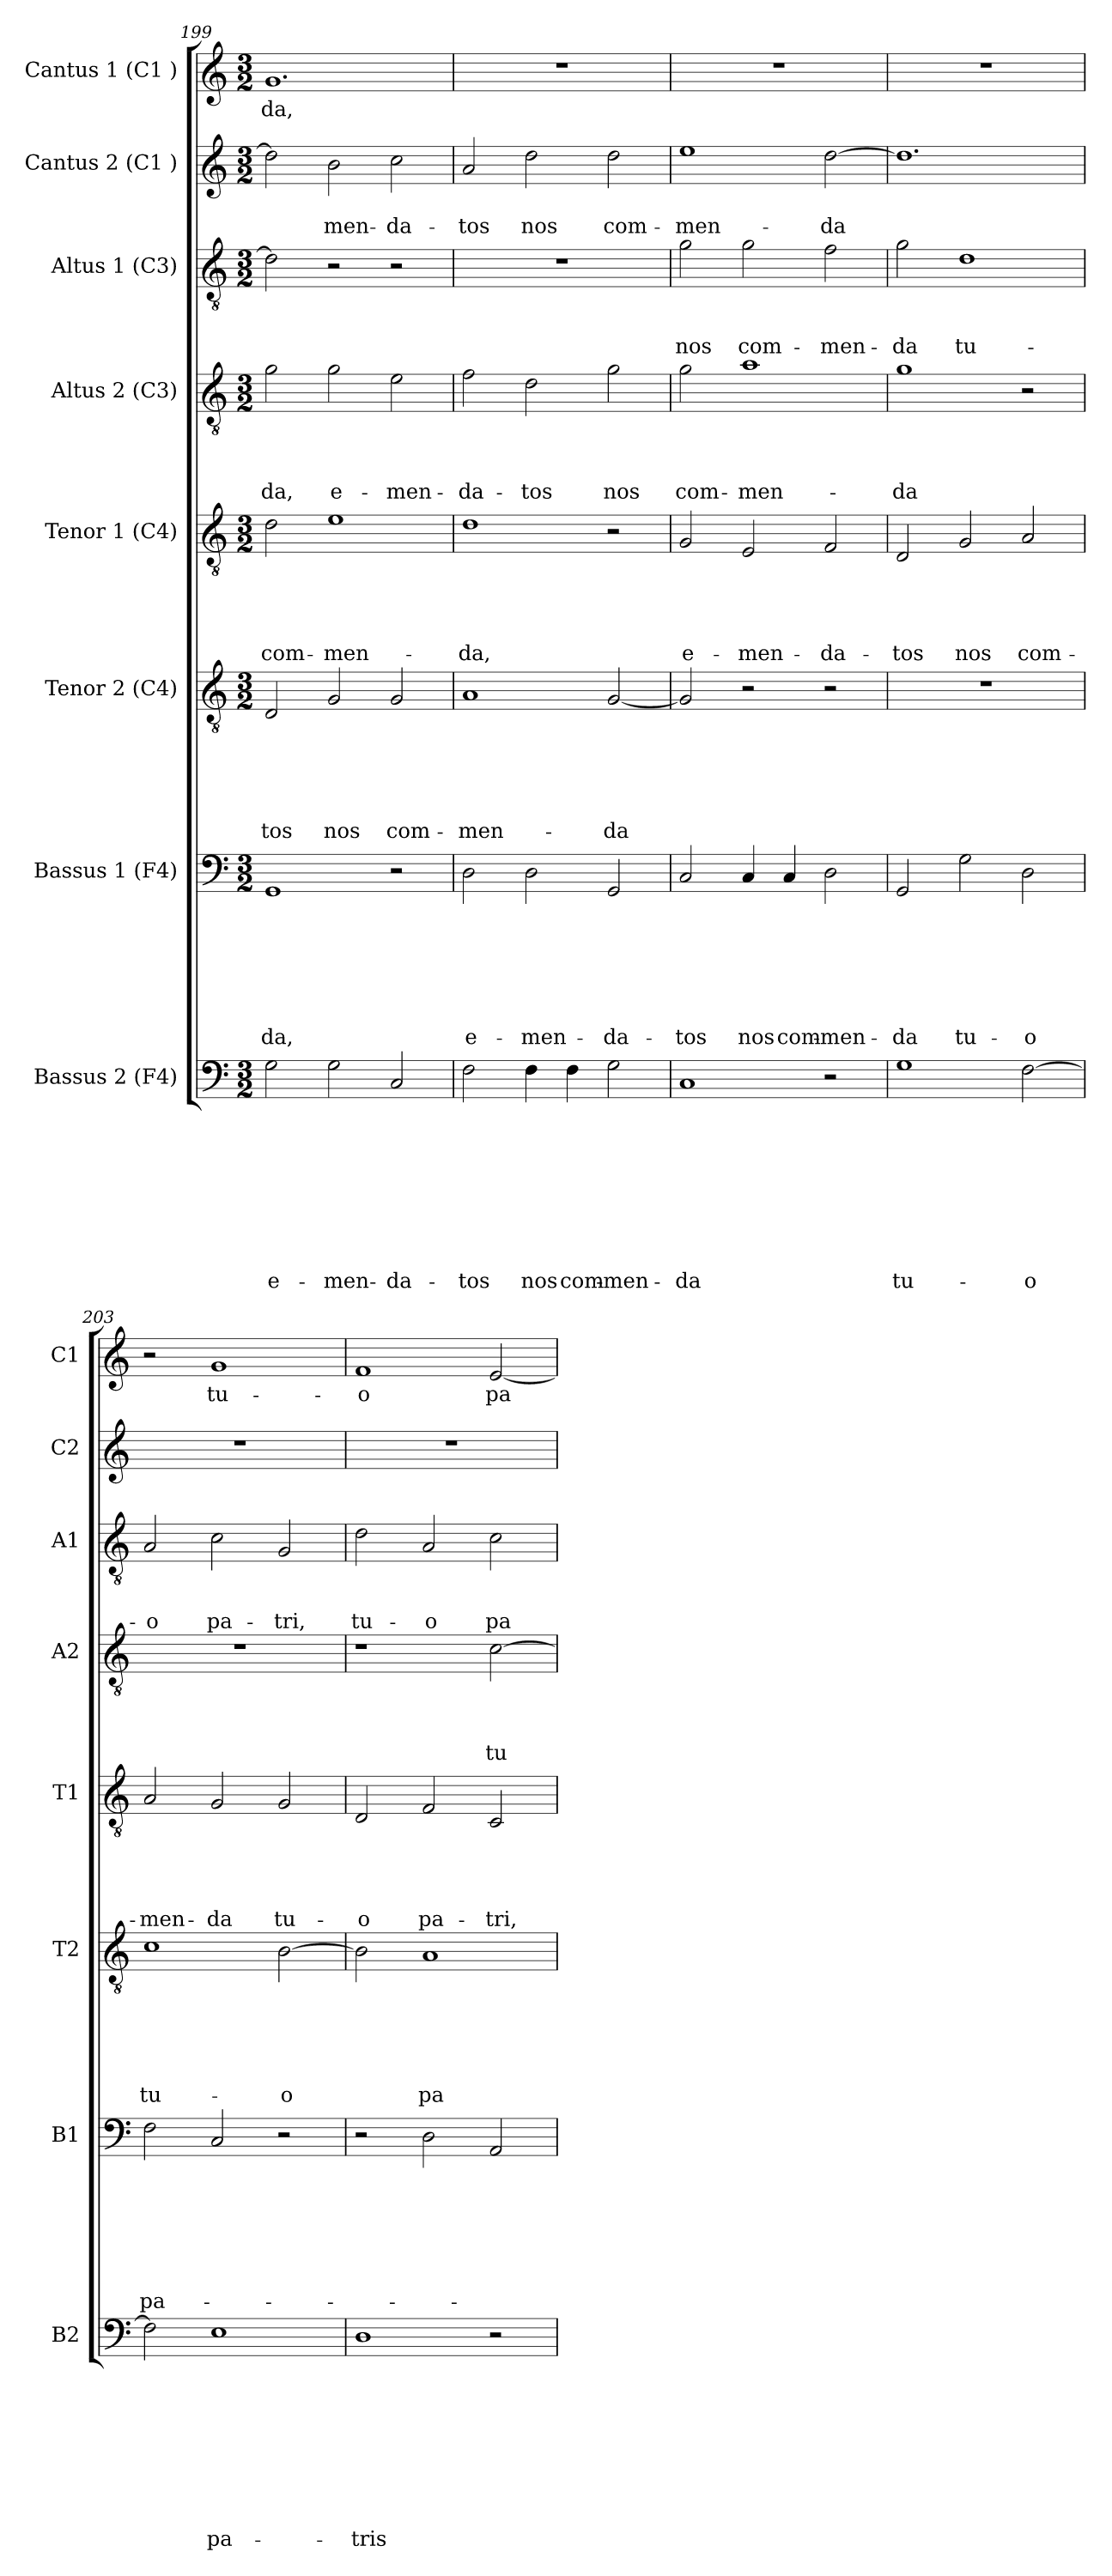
**kern	**text	**text	**text	**text	**text	**text	**text	**text	**text	**kern	**text	**text	**text	**text	**text	**text	**text	**kern	**text	**text	**text	**text	**text	**text	**kern	**text	**text	**text	**text	**text	**kern	**text	**text	**text	**text	**kern	**text	**text	**text	**kern	**text	**text	**kern	**text
*part8	*part8	*part8	*part8	*part8	*part8	*part8	*part8	*part8	*part8	*part7	*part7	*part7	*part7	*part7	*part7	*part7	*part7	*part6	*part6	*part6	*part6	*part6	*part6	*part6	*part5	*part5	*part5	*part5	*part5	*part5	*part4	*part4	*part4	*part4	*part4	*part3	*part3	*part3	*part3	*part2	*part2	*part2	*part1	*part1
*staff8	*staff8	*staff8	*staff8	*staff8	*staff8	*staff8	*staff8	*staff8	*staff8	*staff7	*staff7	*staff7	*staff7	*staff7	*staff7	*staff7	*staff7	*staff6	*staff6	*staff6	*staff6	*staff6	*staff6	*staff6	*staff5	*staff5	*staff5	*staff5	*staff5	*staff5	*staff4	*staff4	*staff4	*staff4	*staff4	*staff3	*staff3	*staff3	*staff3	*staff2	*staff2	*staff2	*staff1	*staff1
*I"Bassus 2 (F4)	*	*	*	*	*	*	*	*	*	*I"Bassus 1 (F4)	*	*	*	*	*	*	*	*I"Tenor 2 (C4)	*	*	*	*	*	*	*I"Tenor 1 (C4)	*	*	*	*	*	*I"Altus 2 (C3)	*	*	*	*	*I"Altus 1 (C3)	*	*	*	*I"Cantus 2 (C1 )	*	*	*I"Cantus 1 (C1 )	*
*I'B2	*	*	*	*	*	*	*	*	*	*I'B1	*	*	*	*	*	*	*	*I'T2	*	*	*	*	*	*	*I'T1	*	*	*	*	*	*I'A2	*	*	*	*	*I'A1	*	*	*	*I'C2	*	*	*I'C1	*
*clefF4	*	*	*	*	*	*	*	*	*	*clefF4	*	*	*	*	*	*	*	*clefGv2	*	*	*	*	*	*	*clefGv2	*	*	*	*	*	*clefGv2	*	*	*	*	*clefGv2	*	*	*	*clefG2	*	*	*clefG2	*
*k[]	*	*	*	*	*	*	*	*	*	*k[]	*	*	*	*	*	*	*	*k[]	*	*	*	*	*	*	*k[]	*	*	*	*	*	*k[]	*	*	*	*	*k[]	*	*	*	*k[]	*	*	*k[]	*
*C:	*	*	*	*	*	*	*	*	*	*C:	*	*	*	*	*	*	*	*C:	*	*	*	*	*	*	*C:	*	*	*	*	*	*C:	*	*	*	*	*C:	*	*	*	*C:	*	*	*C:	*
*M3/2	*	*	*	*	*	*	*	*	*	*M3/2	*	*	*	*	*	*	*	*M3/2	*	*	*	*	*	*	*M3/2	*	*	*	*	*	*M3/2	*	*	*	*	*M3/2	*	*	*	*M3/2	*	*	*M3/2	*
=199	=199	=199	=199	=199	=199	=199	=199	=199	=199	=199	=199	=199	=199	=199	=199	=199	=199	=199	=199	=199	=199	=199	=199	=199	=199	=199	=199	=199	=199	=199	=199	=199	=199	=199	=199	=199	=199	=199	=199	=199	=199	=199	=199	=199
!	!	!	!	!	!	!	!	!	!LO:LY:b	!	!	!	!	!	!	!	!LO:LY:b	!	!	!	!	!	!	!LO:LY:b	!	!	!	!	!	!LO:LY:b	!	!	!	!	!LO:LY:b	!	!	!	!	!	!	!	!	!LO:LY:b
2G\	.	.	.	.	.	.	.	.	e-	1GG	.	.	.	.	.	.	-da,	2D/	.	.	.	.	.	-tos	2d\	.	.	.	.	com-	2g\	.	.	.	-da,	2d\]	.	.	.	2dd\]	.	.	1.g	-da,
!	!	!	!	!	!	!	!	!	!LO:LY:b	!	!	!	!	!	!	!	!	!	!	!	!	!	!	!LO:LY:b	!	!	!	!	!	!LO:LY:b	!	!	!	!	!LO:LY:b	!	!	!	!	!	!	!LO:LY:b	!	!
2G\	.	.	.	.	.	.	.	.	-men-	.	.	.	.	.	.	.	.	2G/	.	.	.	.	.	nos	1e	.	.	.	.	-men-	2g\	.	.	.	e-	2r	.	.	.	2b\	.	-men-	.	.
!	!	!	!	!	!	!	!	!	!LO:LY:b	!	!	!	!	!	!	!	!	!	!	!	!	!	!	!LO:LY:b	!	!	!	!	!	!	!	!	!	!	!LO:LY:b	!	!	!	!	!	!	!LO:LY:b	!	!
2C/	.	.	.	.	.	.	.	.	-da-	2r	.	.	.	.	.	.	.	2G/	.	.	.	.	.	com-	.	.	.	.	.	.	2e\	.	.	.	-men-	2r	.	.	.	2cc\	.	-da-	.	.
=200	=200	=200	=200	=200	=200	=200	=200	=200	=200	=200	=200	=200	=200	=200	=200	=200	=200	=200	=200	=200	=200	=200	=200	=200	=200	=200	=200	=200	=200	=200	=200	=200	=200	=200	=200	=200	=200	=200	=200	=200	=200	=200	=200	=200
!	!	!	!	!	!	!	!	!	!LO:LY:b	!	!	!	!	!	!	!	!LO:LY:b	!	!	!	!	!	!	!LO:LY:b	!	!	!	!	!	!LO:LY:b	!	!	!	!	!LO:LY:b	!LO:N:vis=1	!	!	!	!	!	!LO:LY:b	!LO:N:vis=1	!
2F\	.	.	.	.	.	.	.	.	-tos	2D\	.	.	.	.	.	.	e-	1A	.	.	.	.	.	-men-	1d	.	.	.	.	-da,	2f\	.	.	.	-da-	1.r	.	.	.	2a/	.	-tos	1.r	.
!	!	!	!	!	!	!	!	!	!LO:LY:b	!	!	!	!	!	!	!	!LO:LY:b	!	!	!	!	!	!	!	!	!	!	!	!	!	!	!	!	!	!LO:LY:b	!	!	!	!	!	!	!LO:LY:b	!	!
4F\	.	.	.	.	.	.	.	.	nos	2D\	.	.	.	.	.	.	-men-	.	.	.	.	.	.	.	.	.	.	.	.	.	2d\	.	.	.	-tos	.	.	.	.	2dd\	.	nos	.	.
!	!	!	!	!	!	!	!	!	!LO:LY:b	!	!	!	!	!	!	!	!	!	!	!	!	!	!	!	!	!	!	!	!	!	!	!	!	!	!	!	!	!	!	!	!	!	!	!
4F\	.	.	.	.	.	.	.	.	com-	.	.	.	.	.	.	.	.	.	.	.	.	.	.	.	.	.	.	.	.	.	.	.	.	.	.	.	.	.	.	.	.	.	.	.
!	!	!	!	!	!	!	!	!	!LO:LY:b:rj	!	!	!	!	!	!	!	!LO:LY:b	!	!	!	!	!	!	!LO:LY:b	!	!	!	!	!	!	!	!	!	!	!LO:LY:b	!	!	!	!	!	!	!LO:LY:b	!	!
2G\	.	.	.	.	.	.	.	.	-men-	2GG/	.	.	.	.	.	.	-da-	[<2G/	.	.	.	.	.	-da	2r	.	.	.	.	.	2g\	.	.	.	nos	.	.	.	.	2dd\	.	com-	.	.
=201	=201	=201	=201	=201	=201	=201	=201	=201	=201	=201	=201	=201	=201	=201	=201	=201	=201	=201	=201	=201	=201	=201	=201	=201	=201	=201	=201	=201	=201	=201	=201	=201	=201	=201	=201	=201	=201	=201	=201	=201	=201	=201	=201	=201
!	!	!	!	!	!	!	!	!	!LO:LY:b	!	!	!	!	!	!	!	!LO:LY:b	!	!	!	!	!	!	!	!	!	!	!	!	!LO:LY:b	!	!	!	!	!LO:LY:b	!	!	!	!LO:LY:b	!	!	!LO:LY:b	!LO:N:vis=1	!
1C	.	.	.	.	.	.	.	.	-da	2C/	.	.	.	.	.	.	-tos	2G/]	.	.	.	.	.	.	2G/	.	.	.	.	e-	2g\	.	.	.	com-	2g\	.	.	nos	1ee	.	-men-	1.r	.
!	!	!	!	!	!	!	!	!	!	!	!	!	!	!	!	!	!LO:LY:b	!	!	!	!	!	!	!	!	!	!	!	!	!LO:LY:b	!	!	!	!	!LO:LY:b	!	!	!	!LO:LY:b	!	!	!	!	!
.	.	.	.	.	.	.	.	.	.	4C/	.	.	.	.	.	.	nos	2r	.	.	.	.	.	.	2E/	.	.	.	.	-men-	1a	.	.	.	-men-	2g\	.	.	com-	.	.	.	.	.
!	!	!	!	!	!	!	!	!	!	!	!	!	!	!	!	!	!LO:LY:b	!	!	!	!	!	!	!	!	!	!	!	!	!	!	!	!	!	!	!	!	!	!	!	!	!	!	!
.	.	.	.	.	.	.	.	.	.	4C/	.	.	.	.	.	.	com-	.	.	.	.	.	.	.	.	.	.	.	.	.	.	.	.	.	.	.	.	.	.	.	.	.	.	.
!	!	!	!	!	!	!	!	!	!	!	!	!	!	!	!	!	!LO:LY:b:rj	!	!	!	!	!	!	!	!	!	!	!	!	!LO:LY:b	!	!	!	!	!	!	!	!	!LO:LY:b	!	!	!LO:LY:b	!	!
2r	.	.	.	.	.	.	.	.	.	2D\	.	.	.	.	.	.	-men-	2r	.	.	.	.	.	.	2F/	.	.	.	.	-da-	.	.	.	.	.	2f\	.	.	-men-	[>2dd\	.	-da	.	.
=202	=202	=202	=202	=202	=202	=202	=202	=202	=202	=202	=202	=202	=202	=202	=202	=202	=202	=202	=202	=202	=202	=202	=202	=202	=202	=202	=202	=202	=202	=202	=202	=202	=202	=202	=202	=202	=202	=202	=202	=202	=202	=202	=202	=202
!	!	!	!	!	!	!	!	!	!LO:LY:b	!	!	!	!	!	!	!	!LO:LY:b	!LO:N:vis=1	!	!	!	!	!	!	!	!	!	!	!	!LO:LY:b	!	!	!	!	!LO:LY:b	!	!	!	!LO:LY:b	!	!	!	!LO:N:vis=1	!
1G	.	.	.	.	.	.	.	.	tu-	2GG/	.	.	.	.	.	.	-da	1.r	.	.	.	.	.	.	2D/	.	.	.	.	-tos	1g	.	.	.	-da	2g\	.	.	-da	1.dd]	.	.	1.r	.
!	!	!	!	!	!	!	!	!	!	!	!	!	!	!	!	!	!LO:LY:b	!	!	!	!	!	!	!	!	!	!	!	!	!LO:LY:b	!	!	!	!	!	!	!	!	!LO:LY:b	!	!	!	!	!
.	.	.	.	.	.	.	.	.	.	2G\	.	.	.	.	.	.	tu-	.	.	.	.	.	.	.	2G/	.	.	.	.	nos	.	.	.	.	.	1d	.	.	tu-	.	.	.	.	.
!	!	!	!	!	!	!	!	!	!LO:LY:b	!	!	!	!	!	!	!	!LO:LY:b	!	!	!	!	!	!	!	!	!	!	!	!	!LO:LY:b	!	!	!	!	!	!	!	!	!	!	!	!	!	!
[>2F\	.	.	.	.	.	.	.	.	-o	2D\	.	.	.	.	.	.	-o	.	.	.	.	.	.	.	2A/	.	.	.	.	com-	2r	.	.	.	.	.	.	.	.	.	.	.	.	.
=203	=203	=203	=203	=203	=203	=203	=203	=203	=203	=203	=203	=203	=203	=203	=203	=203	=203	=203	=203	=203	=203	=203	=203	=203	=203	=203	=203	=203	=203	=203	=203	=203	=203	=203	=203	=203	=203	=203	=203	=203	=203	=203	=203	=203
!	!	!	!	!	!	!	!	!	!	!	!	!	!	!	!	!	!LO:LY:b	!	!	!	!	!	!	!LO:LY:b	!	!	!	!	!	!LO:LY:b	!LO:N:vis=1	!	!	!	!	!	!	!	!LO:LY:b	!LO:N:vis=1	!	!	!	!
2F\]	.	.	.	.	.	.	.	.	.	2F\	.	.	.	.	.	.	pa-	1c	.	.	.	.	.	tu-	2A/	.	.	.	.	-men-	1.r	.	.	.	.	2A/	.	.	-o	1.r	.	.	2r	.
!	!	!	!	!	!	!	!	!	!LO:LY:b	!	!	!	!	!	!	!	!	!	!	!	!	!	!	!	!	!	!	!	!	!LO:LY:b	!	!	!	!	!	!	!	!	!LO:LY:b	!	!	!	!	!LO:LY:b
1E	.	.	.	.	.	.	.	.	pa-	2C/	.	.	.	.	.	.	.	.	.	.	.	.	.	.	2G/	.	.	.	.	-da	.	.	.	.	.	2c\	.	.	pa-	.	.	.	1g	tu-
!	!	!	!	!	!	!	!	!	!	!	!	!	!	!	!	!	!	!	!	!	!	!	!	!LO:LY:b	!	!	!	!	!	!LO:LY:b	!	!	!	!	!	!	!	!	!LO:LY:b	!	!	!	!	!
.	.	.	.	.	.	.	.	.	.	2r	.	.	.	.	.	.	.	[>2B\	.	.	.	.	.	-o	2G/	.	.	.	.	tu-	.	.	.	.	.	2G/	.	.	-tri,	.	.	.	.	.
!!LO:PB:g=z
=204	=204	=204	=204	=204	=204	=204	=204	=204	=204	=204	=204	=204	=204	=204	=204	=204	=204	=204	=204	=204	=204	=204	=204	=204	=204	=204	=204	=204	=204	=204	=204	=204	=204	=204	=204	=204	=204	=204	=204	=204	=204	=204	=204	=204
!	!	!	!	!	!	!	!	!	!LO:LY:b	!	!	!	!	!	!	!	!	!	!	!	!	!	!	!	!	!	!	!	!	!LO:LY:b	!	!	!	!	!	!	!	!	!LO:LY:b	!LO:N:vis=1	!	!	!	!LO:LY:b:rj
1D	.	.	.	.	.	.	.	.	-tris	2r	.	.	.	.	.	.	.	2B\]	.	.	.	.	.	.	2D/	.	.	.	.	-o	1r	.	.	.	.	2d\	.	.	tu-	1.r	.	.	1f	-o
!	!	!	!	!	!	!	!	!	!	!	!	!	!	!	!	!	!	!	!	!	!	!	!	!LO:LY:b	!	!	!	!	!	!LO:LY:b	!	!	!	!	!	!	!	!	!LO:LY:b	!	!	!	!	!
.	.	.	.	.	.	.	.	.	.	2D\	.	.	.	.	.	.	.	1A	.	.	.	.	.	pa-	2F/	.	.	.	.	pa-	.	.	.	.	.	2A/	.	.	-o	.	.	.	.	.
!	!	!	!	!	!	!	!	!	!	!	!	!	!	!	!	!	!	!	!	!	!	!	!	!	!	!	!	!	!	!LO:LY:b	!	!	!	!	!LO:LY:b	!	!	!	!LO:LY:b	!	!	!	!	!LO:LY:b
2r	.	.	.	.	.	.	.	.	.	2AA/	.	.	.	.	.	.	.	.	.	.	.	.	.	.	2C/	.	.	.	.	-tri,	[>2c\	.	.	.	tu-	2c\	.	.	pa-	.	.	.	[<2e/	pa-
=	=	=	=	=	=	=	=	=	=	=	=	=	=	=	=	=	=	=	=	=	=	=	=	=	=	=	=	=	=	=	=	=	=	=	=	=	=	=	=	=	=	=	=	=
*-	*-	*-	*-	*-	*-	*-	*-	*-	*-	*-	*-	*-	*-	*-	*-	*-	*-	*-	*-	*-	*-	*-	*-	*-	*-	*-	*-	*-	*-	*-	*-	*-	*-	*-	*-	*-	*-	*-	*-	*-	*-	*-	*-	*-
